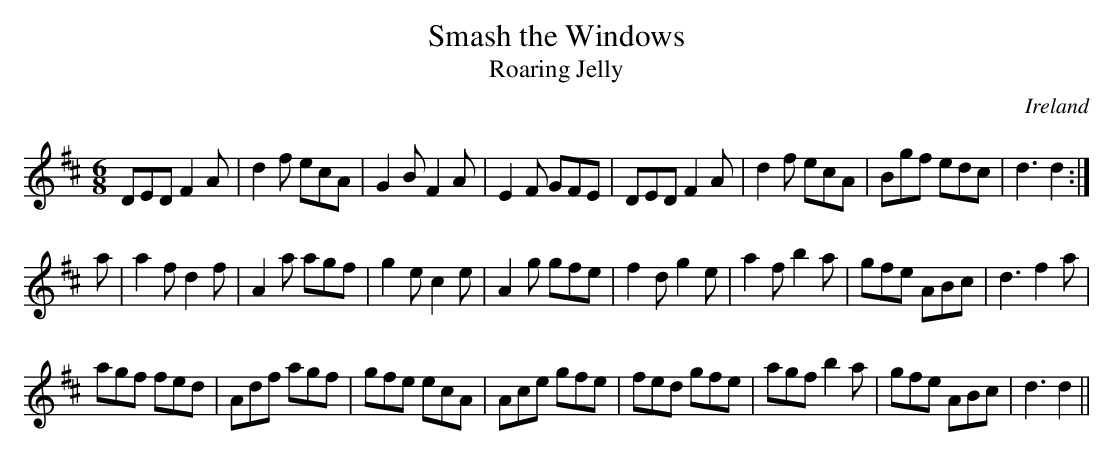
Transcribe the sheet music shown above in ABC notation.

X:1
T:Smash the Windows
T:Roaring Jelly
M:6/8
L:1/8
O:Ireland
K:D
DED F2A|d2f ecA|G2B F2A|E2F GFE|DED F2A|d2f ecA|Bgf edc|d3 d2:|
a|a2f d2f|A2a agf|g2e c2e|A2g gfe|f2d g2e|a2f b2a|gfe ABc|d3 f2a|
agf fed|Adf agf|gfe ecA|Ace gfe|fed gfe|agf b2a|gfe ABc|d3 d2||
